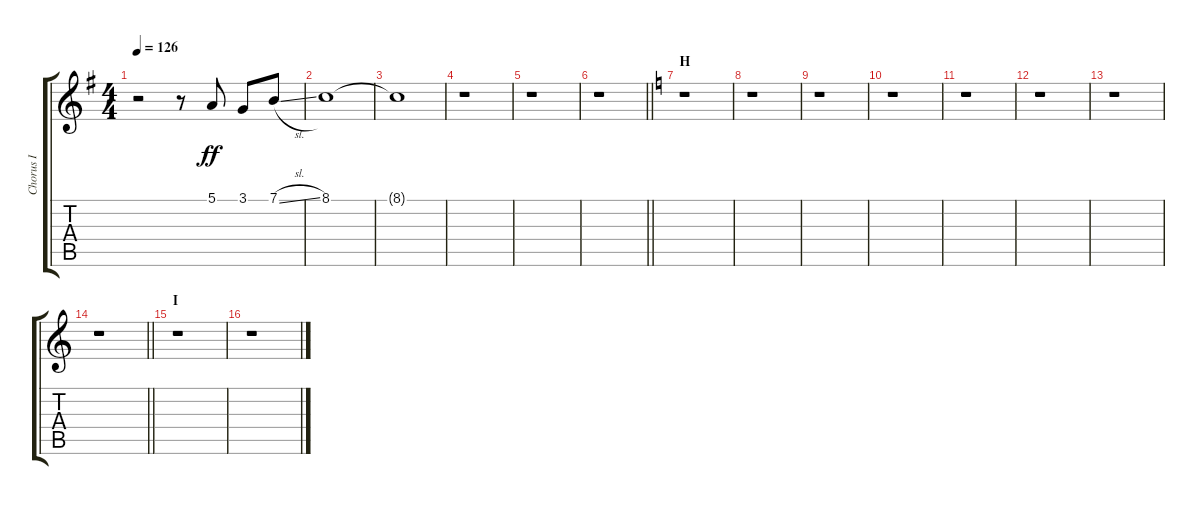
\track ("Chorus I" "Chorus I") {instrument voiceoohs}
\staff {score tabs}
\tuning (E4 B3 G3 D3 A2 E2) {hide}
\ts (4 4)
\tempo 126
\clef g2
\ks g
r.2{dy ff} r.8 5.1.8 3.1.8 7.1{sl}.8 |
8.1.1 |
8.1{t}.1 |
r.1 |
r.1 |
\barLineRight lightlight
r.1 |
\section ("" "H")
\ks c
r.1 |
r.1 |
r.1 |
r.1 |
r.1 |
r.1 |
r.1 |
\barLineRight lightlight
r.1 |
\section ("" "I")
r.1 |
r.1
